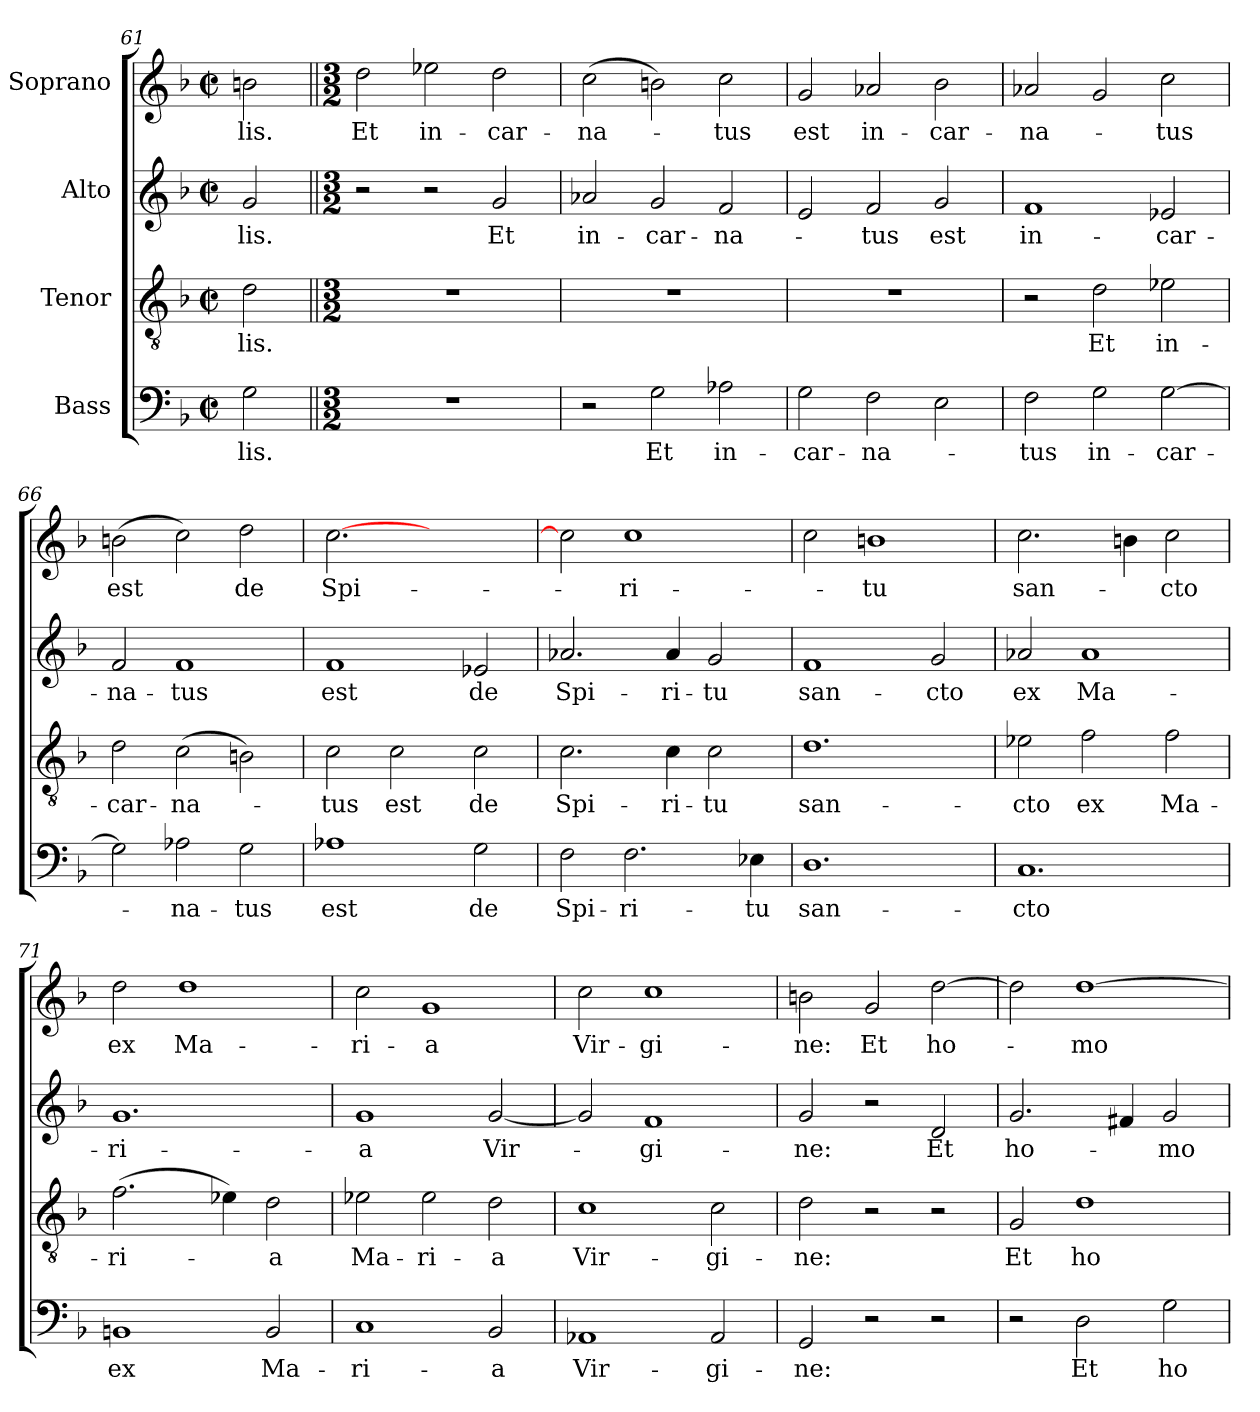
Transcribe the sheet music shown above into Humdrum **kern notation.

**kern	**text	**kern	**text	**kern	**text	**kern	**text
*part4	*part4	*part3	*part3	*part2	*part2	*part1	*part1
*staff4	*staff4	*staff3	*staff3	*staff2	*staff2	*staff1	*staff1
*I"Bass	*	*I"Tenor	*	*I"Alto	*	*I"Soprano	*
!!LO:PB:g=z
*clefF4	*	*clefGv2	*	*clefG2	*	*clefG2	*
*k[b-]	*	*k[b-]	*	*k[b-]	*	*k[b-]	*
*F:	*	*F:	*	*F:	*	*F:	*
*M2/2	*	*M2/2	*	*M2/2	*	*M2/2	*
*met(c|)	*	*met(c|)	*	*met(c|)	*	*met(c|)	*
=61	=61	=61	=61	=61	=61	=61	=61
2G\	-lis.	2d\	-lis.	2g/	-lis.	2bn\	-lis.
=62||	=62||	=62||	=62||	=62||	=62||	=62||	=62||
*M3/2	*	*M3/2	*	*M3/2	*	*M3/2	*
1.r	.	1.r	.	2r	.	2dd\	Et
.	.	.	.	2r	.	2ee-X\	in-
.	.	.	.	2g/	Et	2dd\	-car-
=63	=63	=63	=63	=63	=63	=63	=63
2r	.	1.r	.	2a-X/	in-	(2cc\	-na-
2G\	Et	.	.	2g/	-car-	2bn\)	.
2A-X\	in-	.	.	2f/	-na-	2cc\	-tus
=64	=64	=64	=64	=64	=64	=64	=64
2G\	-car-	1.r	.	2e/	.	2g/	est
2F\	-na-	.	.	2f/	-tus	2a-X/	in-
2E\	.	.	.	2g/	est	2b-\	-car-
=65	=65	=65	=65	=65	=65	=65	=65
2F\	-tus	2r	.	1f	in-	2a-X/	-na-
2G\	in-	2d\	Et	.	.	2g/	.
[2G\	-car-	2e-X\	in-	2e-X/	-car-	2cc\	-tus
=66	=66	=66	=66	=66	=66	=66	=66
2G\]	.	2d\	-car-	2f/	-na-	(2bn\	est
2A-X\	-na-	(2c\	-na-	1f	-tus	2cc\)	.
2G\	-tus	2Bn\)	.	.	.	2dd\	de
=67	=67	=67	=67	=67	=67	=67	=67
1A-X	est	2c\	-tus	1f	est	[2.cc\	Spi-
.	.	2c\	est	.	.	.	.
.	.	.	.	.	.	2.ryy	.
2G\	de	2c\	de	2e-X/	de	.	.
!!LO:LB:g=z
=68	=68	=68	=68	=68	=68	=68	=68
2F\	Spi-	2.c\	Spi-	2.a-X/	Spi-	2cc\]	.
2.F\	-ri-	.	.	.	.	1cc	-ri-
.	.	4c\	-ri-	4a-/	-ri-	.	.
.	.	2c\	-tu	2g/	-tu	.	.
4E-X\	-tu	.	.	.	.	.	.
=69	=69	=69	=69	=69	=69	=69	=69
1.D	san-	1.d	san-	1f	san-	2cc\	.
.	.	.	.	.	.	1bn	-tu
.	.	.	.	2g/	-cto	.	.
=70	=70	=70	=70	=70	=70	=70	=70
1.C	-cto	2e-X\	-cto	2a-X/	ex	2.cc\	san-
.	.	2f\	ex	1a-	Ma-	.	.
.	.	.	.	.	.	4bn\	.
.	.	2f\	Ma-	.	.	2cc\	-cto
=71	=71	=71	=71	=71	=71	=71	=71
1BBn	ex	(2.f\	-ri-	1.g	-ri-	2dd\	ex
.	.	.	.	.	.	1dd	Ma-
.	.	4e-X\)	.	.	.	.	.
2BB/	Ma-	2d\	-a	.	.	.	.
=72	=72	=72	=72	=72	=72	=72	=72
1C	-ri-	2e-X\	Ma-	1g	-a	2cc\	-ri-
.	.	2e-\	-ri-	.	.	1g	-a
2BB-/	-a	2d\	-a	[2g/	Vir-	.	.
=73	=73	=73	=73	=73	=73	=73	=73
1AA-X	Vir-	1c	Vir-	2g/]	.	2cc\	Vir-
.	.	.	.	1f	-gi-	1cc	-gi-
2AA-/	-gi-	2c\	-gi-	.	.	.	.
=74	=74	=74	=74	=74	=74	=74	=74
2GG/	-ne:	2d\	-ne:	2g/	-ne:	2bn\	-ne:
2r	.	2r	.	2r	.	2g/	Et
2r	.	2r	.	2d/	Et	[2dd\	ho-
!!LO:LB:g=z
=75	=75	=75	=75	=75	=75	=75	=75
2r	.	2G/	Et	2.g/	ho-	2dd\]	.
2D\	Et	1d	ho-	.	.	[1dd	-mo
.	.	.	.	4f#X/	.	.	.
2G\	ho-	.	.	2g/	-mo	.	.
=	=	=	=	=	=	=	=
*-	*-	*-	*-	*-	*-	*-	*-
